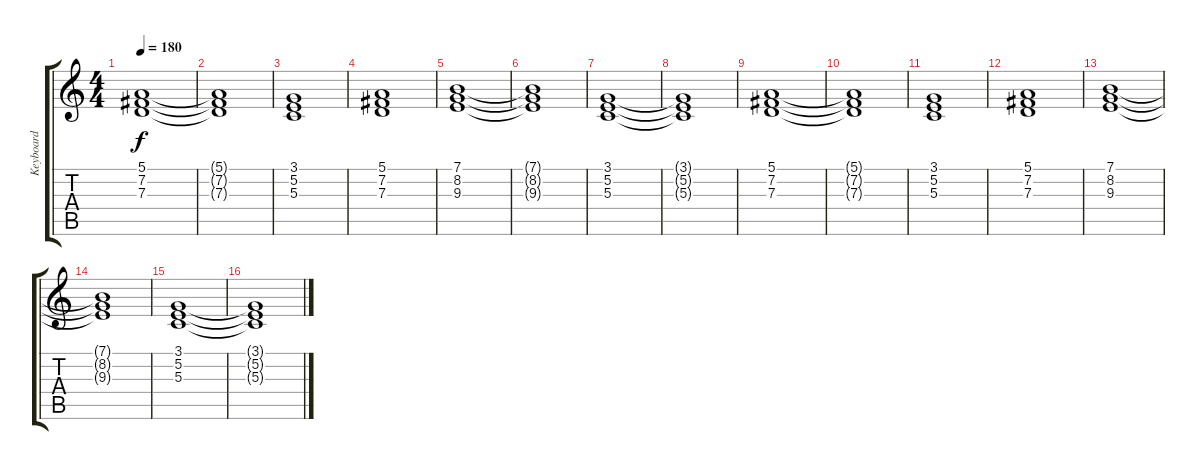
\track ("Keyboard" "Keyboard") {instrument stringensemble1}
\staff {score tabs}
\tuning (E4 B3 G3 D3 A2 E2) {hide}
\ts (4 4)
\tempo 180
\clef g2
\ks c
(5.1 7.2 7.3).1{dy f} |
(5.1{t} 7.2{t} 7.3{t}).1 |
(3.1 5.2 5.3).1 |
(5.1 7.2 7.3).1 |
(7.1 8.2 9.3).1 |
(7.1{t} 8.2{t} 9.3{t}).1 |
(3.1 5.2 5.3).1 |
(3.1{t} 5.2{t} 5.3{t}).1 |
(5.1 7.2 7.3).1 |
(5.1{t} 7.2{t} 7.3{t}).1 |
(3.1 5.2 5.3).1 |
(5.1 7.2 7.3).1 |
(7.1 8.2 9.3).1 |
(7.1{t} 8.2{t} 9.3{t}).1 |
(3.1 5.2 5.3).1 |
(3.1{t} 5.2{t} 5.3{t}).1
